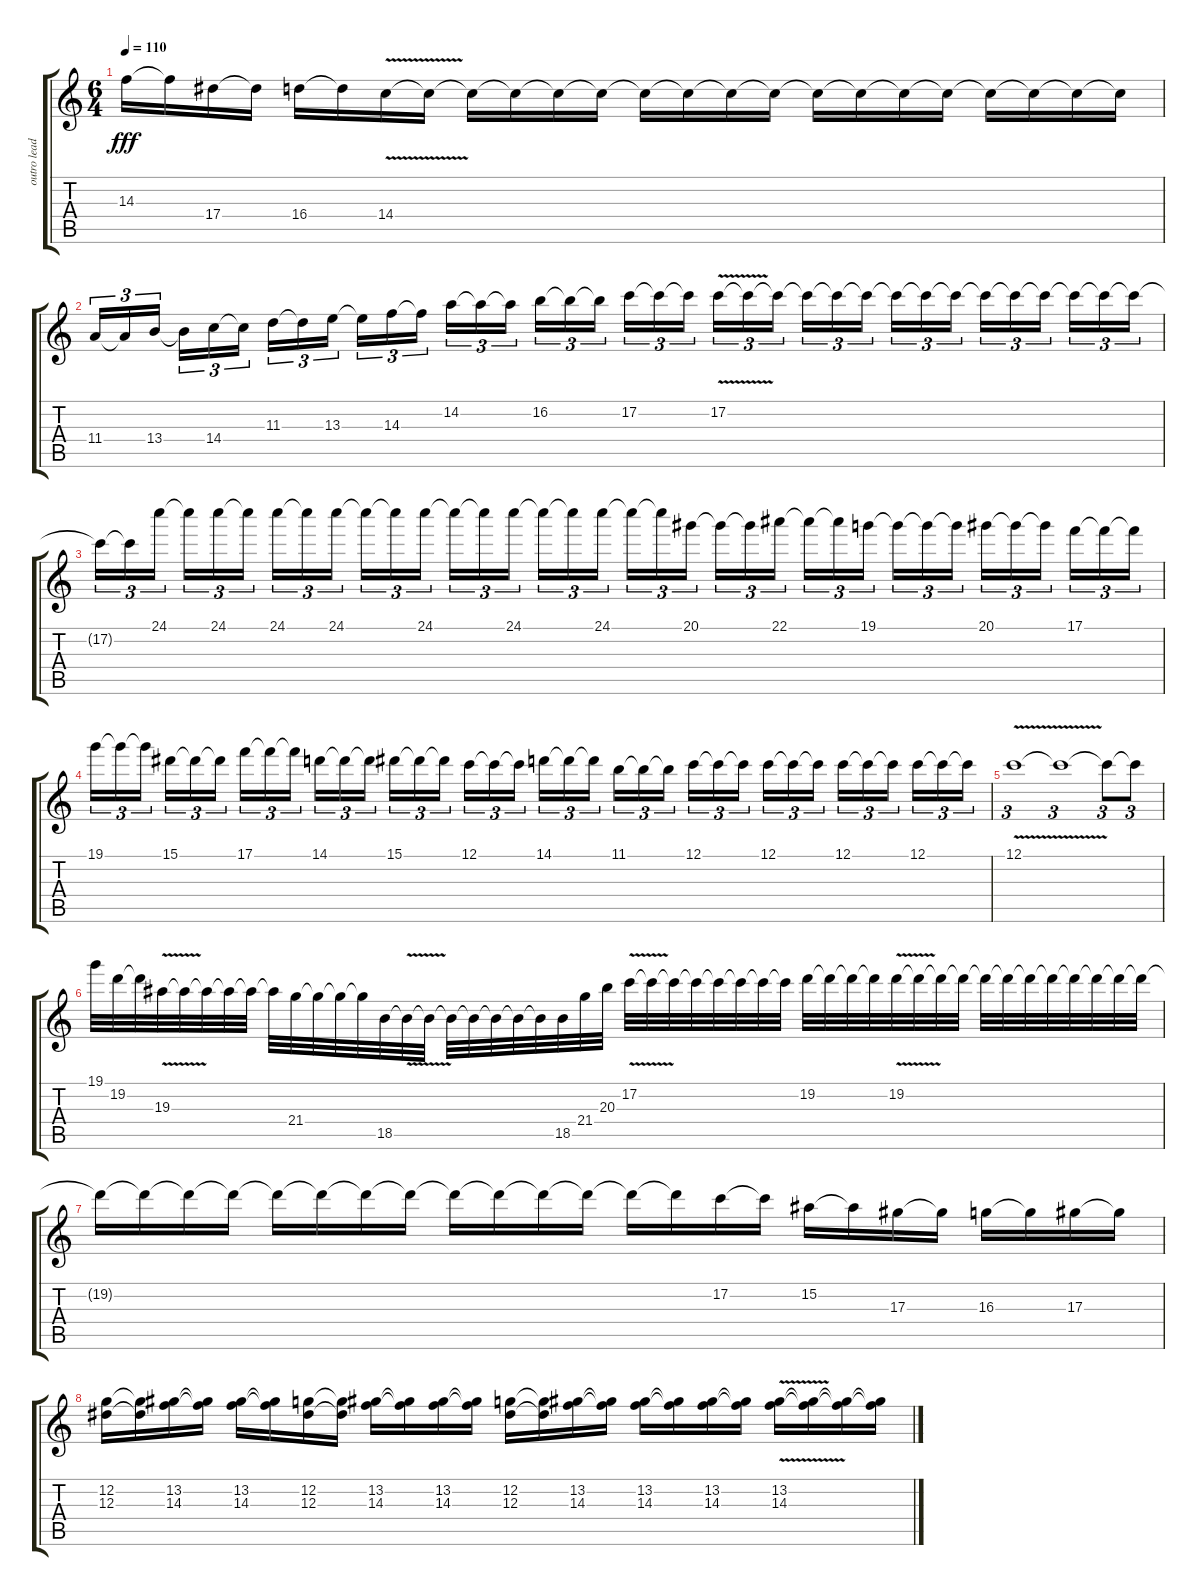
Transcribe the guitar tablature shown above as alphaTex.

\track ("outro lead" "outro lead") {instrument overdrivenguitar}
\staff {score tabs}
\tuning (C4 G3 Eb3 Bb2 F2 C2) {hide}
\ts (6 4)
\tempo 110
\clef g2
\ks c
14.3.16{dy fff} 14.3{t}.16 17.4.16 17.4{t}.16 16.4.16 16.4{t}.16 14.4{v}.16 14.4{t}.16 14.4{t}.16 14.4{t}.16 14.4{t}.16 14.4{t}.16 14.4{t}.16 14.4{t}.16 14.4{t}.16 14.4{t}.16 14.4{t}.16 14.4{t}.16 14.4{t}.16 14.4{t}.16 14.4{t}.16 14.4{t}.16 14.4{t}.16 14.4{t}.16 |
11.4.16{tu (3 2)} 11.4{t}.16{tu (3 2)} 13.4.16{tu (3 2)} 13.4{t}.16{tu (3 2)} 14.4.16{tu (3 2)} 14.4{t}.16{tu (3 2)} 11.3.16{tu (3 2)} 11.3{t}.16{tu (3 2)} 13.3.16{tu (3 2)} 13.3{t}.16{tu (3 2)} 14.3.16{tu (3 2)} 14.3{t}.16{tu (3 2)} 14.2.16{tu (3 2)} 14.2{t}.16{tu (3 2)} 14.2{t}.16{tu (3 2)} 16.2.16{tu (3 2)} 16.2{t}.16{tu (3 2)} 16.2{t}.16{tu (3 2)} 17.2.16{tu (3 2)} 17.2{t}.16{tu (3 2)} 17.2{t}.16{tu (3 2)} 17.2{v}.16{tu (3 2)} 17.2{t}.16{tu (3 2)} 17.2{t}.16{tu (3 2)} 17.2{t}.16{tu (3 2)} 17.2{t}.16{tu (3 2)} 17.2{t}.16{tu (3 2)} 17.2{t}.16{tu (3 2)} 17.2{t}.16{tu (3 2)} 17.2{t}.16{tu (3 2)} 17.2{t}.16{tu (3 2)} 17.2{t}.16{tu (3 2)} 17.2{t}.16{tu (3 2)} 17.2{t}.16{tu (3 2)} 17.2{t}.16{tu (3 2)} 17.2{t}.16{tu (3 2)} |
17.2{t}.16{tu (3 2)} 17.2{t}.16{tu (3 2)} 24.1.16{tu (3 2)} 24.1{t}.16{tu (3 2)} 24.1.16{tu (3 2)} 24.1{t}.16{tu (3 2)} 24.1.16{tu (3 2)} 24.1{t}.16{tu (3 2)} 24.1.16{tu (3 2)} 24.1{t}.16{tu (3 2)} 24.1{t}.16{tu (3 2)} 24.1.16{tu (3 2)} 24.1{t}.16{tu (3 2)} 24.1{t}.16{tu (3 2)} 24.1.16{tu (3 2)} 24.1{t}.16{tu (3 2)} 24.1{t}.16{tu (3 2)} 24.1.16{tu (3 2)} 24.1{t}.16{tu (3 2)} 24.1{t}.16{tu (3 2)} 20.1.16{tu (3 2)} 20.1{t}.16{tu (3 2)} 20.1{t}.16{tu (3 2)} 22.1.16{tu (3 2)} 22.1{t}.16{tu (3 2)} 22.1{t}.16{tu (3 2)} 19.1.16{tu (3 2)} 19.1{t}.16{tu (3 2)} 19.1{t}.16{tu (3 2)} 19.1{t}.16{tu (3 2)} 20.1.16{tu (3 2)} 20.1{t}.16{tu (3 2)} 20.1{t}.16{tu (3 2)} 17.1.16{tu (3 2)} 17.1{t}.16{tu (3 2)} 17.1{t}.16{tu (3 2)} |
19.1.16{tu (3 2)} 19.1{t}.16{tu (3 2)} 19.1{t}.16{tu (3 2)} 15.1.16{tu (3 2)} 15.1{t}.16{tu (3 2)} 15.1{t}.16{tu (3 2)} 17.1.16{tu (3 2)} 17.1{t}.16{tu (3 2)} 17.1{t}.16{tu (3 2)} 14.1.16{tu (3 2)} 14.1{t}.16{tu (3 2)} 14.1{t}.16{tu (3 2)} 15.1.16{tu (3 2)} 15.1{t}.16{tu (3 2)} 15.1{t}.16{tu (3 2)} 12.1.16{tu (3 2)} 12.1{t}.16{tu (3 2)} 12.1{t}.16{tu (3 2)} 14.1.16{tu (3 2)} 14.1{t}.16{tu (3 2)} 14.1{t}.16{tu (3 2)} 11.1.16{tu (3 2)} 11.1{t}.16{tu (3 2)} 11.1{t}.16{tu (3 2)} 12.1.16{tu (3 2)} 12.1{t}.16{tu (3 2)} 12.1{t}.16{tu (3 2)} 12.1.16{tu (3 2)} 12.1{t}.16{tu (3 2)} 12.1{t}.16{tu (3 2)} 12.1.16{tu (3 2)} 12.1{t}.16{tu (3 2)} 12.1{t}.16{tu (3 2)} 12.1.16{tu (3 2)} 12.1{t}.16{tu (3 2)} 12.1{t}.16{tu (3 2)} |
12.1{v}.1{tu (3 2)} 12.1{t}.1{tu (3 2)} 12.1{t}.8{tu (3 2)} 12.1{t}.8{tu (3 2)} |
19.1.32 19.2.32 19.2{t}.32 19.3{v}.32 19.3{t}.32 19.3{t}.32 19.3{t}.32 19.3{t}.32 19.3{t}.32 21.4.32 21.4{t}.32 21.4{t}.32 21.4{t}.32 18.5.32 18.5{v t}.32 18.5{t}.32 18.5{t}.32 18.5{t}.32 18.5{t}.32 18.5{t}.32 18.5{t}.32 18.5.32 21.4.32 20.3.32 17.2{v}.32 17.2{t}.32 17.2{t}.32 17.2{t}.32 17.2{t}.32 17.2{t}.32 17.2{t}.32 17.2{t}.32 19.2.32 19.2{t}.32 19.2{t}.32 19.2{t}.32 19.2{v}.32 19.2{t}.32 19.2{t}.32 19.2{t}.32 19.2{t}.32 19.2{t}.32 19.2{t}.32 19.2{t}.32 19.2{t}.32 19.2{t}.32 19.2{t}.32 19.2{t}.32 |
19.2{t}.16 19.2{t}.16 19.2{t}.16 19.2{t}.16 19.2{t}.16 19.2{t}.16 19.2{t}.16 19.2{t}.16 19.2{t}.16 19.2{t}.16 19.2{t}.16 19.2{t}.16 19.2{t}.16 19.2{t}.16 17.2.16 17.2{t}.16 15.2.16 15.2{t}.16 17.3.16 17.3{t}.16 16.3.16 16.3{t}.16 17.3.16 17.3{t}.16 |
(12.2 12.3).16 (12.2{t} 12.3{t}).16 (13.2 14.3).16 (13.2{t} 14.3{t}).16 (13.2 14.3).16 (13.2{t} 14.3{t}).16 (12.2 12.3).16 (12.2{t} 12.3{t}).16 (13.2 14.3).16 (13.2{t} 14.3{t}).16 (13.2 14.3).16 (13.2{t} 14.3{t}).16 (12.2 12.3).16 (12.2{t} 12.3{t}).16 (13.2 14.3).16 (13.2{t} 14.3{t}).16 (13.2 14.3).16 (13.2{t} 14.3{t}).16 (13.2 14.3).16 (13.2{t} 14.3{t}).16 (13.2{v} 14.3{v}).16 (13.2{t} 14.3{t}).16 (13.2{t} 14.3{t}).16 (13.2{t} 14.3{t}).16
